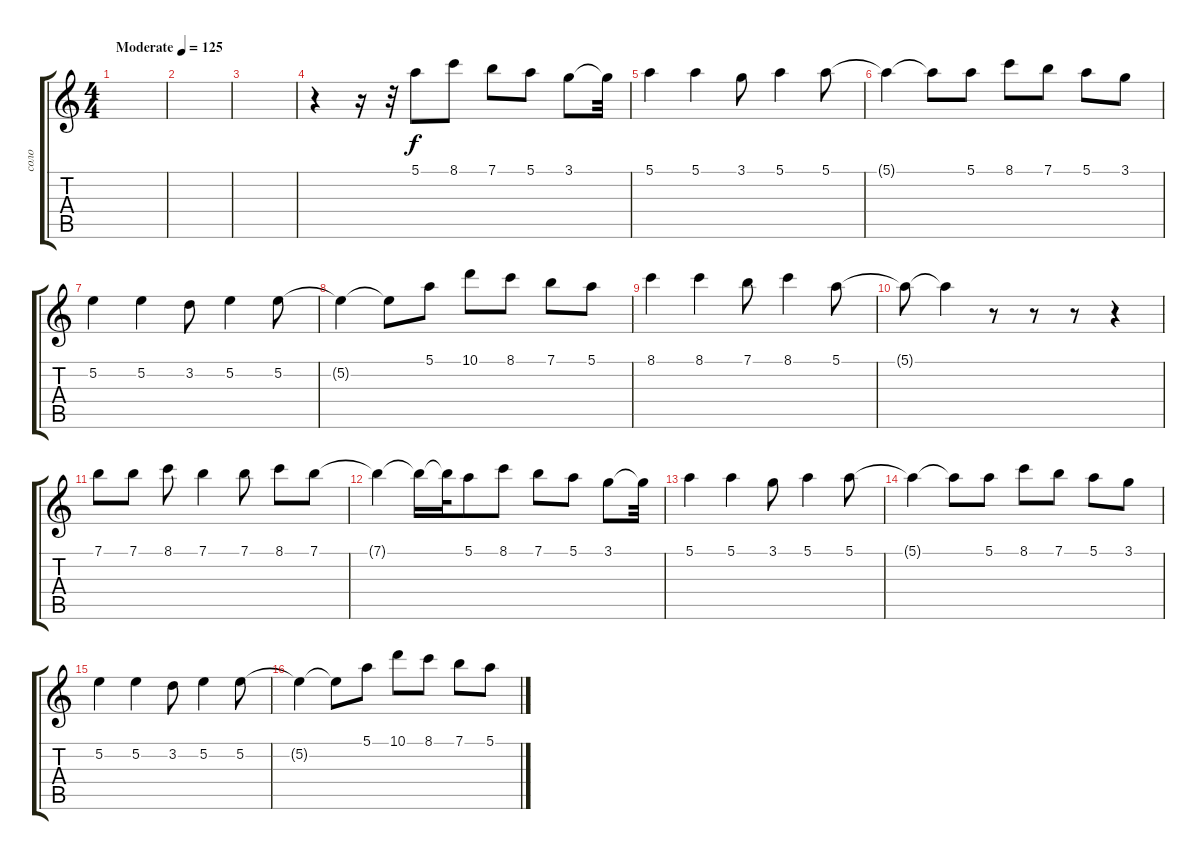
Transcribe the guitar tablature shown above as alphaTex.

\track ("соло" "соло") {instrument electricguitarclean}
\staff {score tabs}
\tuning (E4 B3 G3 D3 A2 E2) {hide}
\ts (4 4)
\tempo (125 "Moderate")
\clef g2
\ks c
|
|
|
r.4 r.16 r.32 5.1.8 8.1.8 7.1.8 5.1.8 3.1.8 3.1{t}.32 |
5.1.4 5.1.4 3.1.8 5.1.4 5.1.8 |
5.1{t}.4 5.1{t}.8 5.1.8 8.1.8 7.1.8 5.1.8 3.1.8 |
5.2.4 5.2.4 3.2.8 5.2.4 5.2.8 |
5.2{t}.4 5.2{t}.8 5.1.8 10.1.8 8.1.8 7.1.8 5.1.8 |
8.1.4 8.1.4 7.1.8 8.1.4 5.1.8 |
5.1{t}.8 5.1{t}.4 r.8 r.8 r.8 r.4 |
7.1.8 7.1.8 8.1.8 7.1.4 7.1.8 8.1.8 7.1.8 |
7.1{t}.4 7.1{t}.16 7.1{t}.32 5.1.8 8.1.8 7.1.8 5.1.8 3.1.8 3.1{t}.32 |
5.1.4 5.1.4 3.1.8 5.1.4 5.1.8 |
5.1{t}.4 5.1{t}.8 5.1.8 8.1.8 7.1.8 5.1.8 3.1.8 |
5.2.4 5.2.4 3.2.8 5.2.4 5.2.8 |
5.2{t}.4 5.2{t}.8 5.1.8 10.1.8 8.1.8 7.1.8 5.1.8
